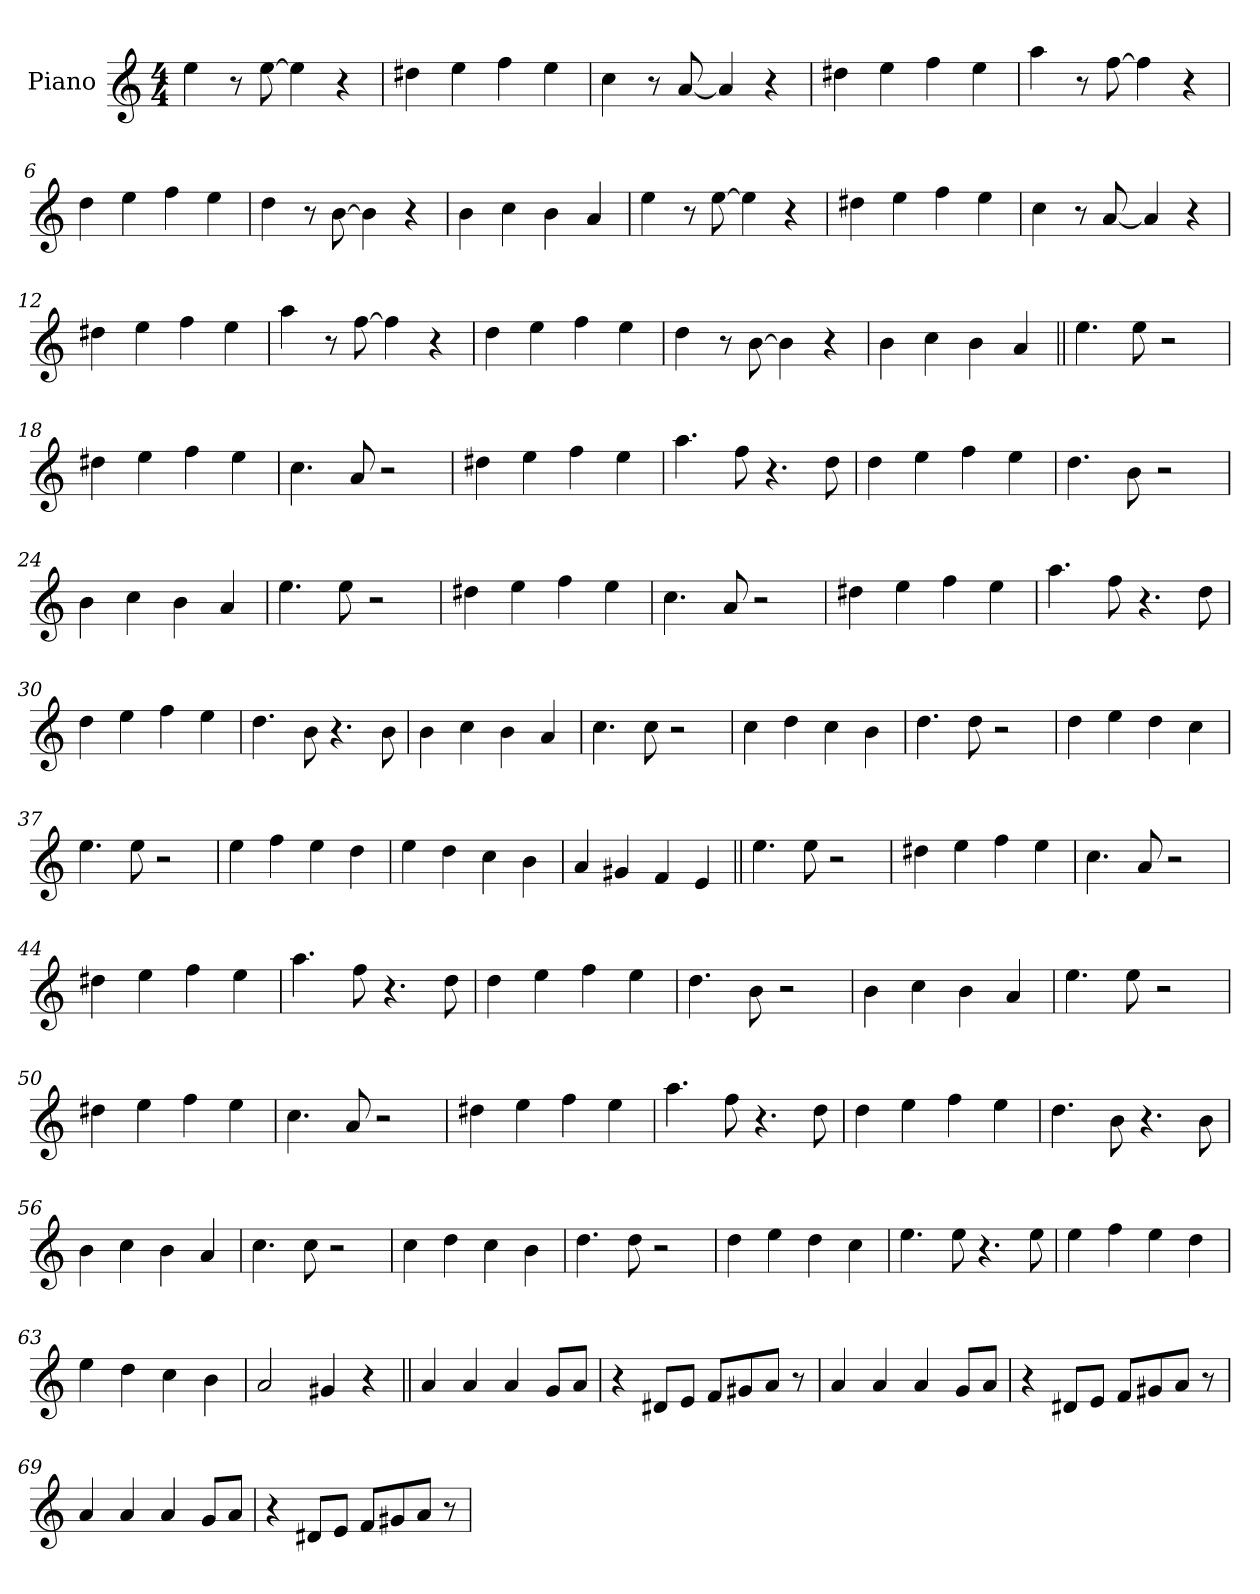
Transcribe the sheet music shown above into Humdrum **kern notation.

**kern
*part1
*staff1
*I"Piano
*I'Pno.
*clefG2
*k[]
*M4/4
*MM200
=1
4ee!
8r
[8ee!
4ee!]
4r
=2
4dd#X!
4ee!
4ff!
4ee!
=3
4cc!
8r
[8a!
4a!]
4r
=4
4dd#X!
4ee!
4ff!
4ee!
=5
4aa!
8r
[8ff!
4ff!]
4r
=6
4dd!
4ee!
4ff!
4ee!
=7
4dd!
8r
[8b!
4b!]
4r
=8
4b!
4cc!
4b!
4a!
=9
4ee!
8r
[8ee!
4ee!]
4r
=10
4dd#X!
4ee!
4ff!
4ee!
=11
4cc!
8r
[8a!
4a!]
4r
=12
4dd#X!
4ee!
4ff!
4ee!
=13
4aa!
8r
[8ff!
4ff!]
4r
=14
4dd!
4ee!
4ff!
4ee!
=15
4dd!
8r
[8b!
4b!]
4r
=16
4b!
4cc!
4b!
4a!
=17||
4.ee
8ee
2r
=18
4dd#X
4ee
4ff
4ee
=19
4.cc
8a
2r
=20
4dd#X
4ee
4ff
4ee
=21
4.aa
8ff
4.r
8dd
=22
4dd
4ee
4ff
4ee
=23
4.dd
8b
2r
=24
4b
4cc
4b
4a
=25
4.ee
8ee
2r
=26
4dd#X
4ee
4ff
4ee
=27
4.cc
8a
2r
=28
4dd#X
4ee
4ff
4ee
=29
4.aa
8ff
4.r
8dd
=30
4dd
4ee
4ff
4ee
=31
4.dd
8b
4.r
8b
=32
4b
4cc
4b
4a
=33
4.cc
8cc
2r
=34
4cc
4dd
4cc
4b
=35
4.dd
8dd
2r
=36
4dd
4ee
4dd
4cc
=37
4.ee
8ee
2r
=38
4ee
4ff
4ee
4dd
=39
4ee
4dd
4cc
4b
=40
4a
4g#X
4f
4e
=41||
4.ee
8ee
2r
=42
4dd#X
4ee
4ff
4ee
=43
4.cc
8a
2r
=44
4dd#X
4ee
4ff
4ee
=45
4.aa
8ff
4.r
8dd
=46
4dd
4ee
4ff
4ee
=47
4.dd
8b
2r
=48
4b
4cc
4b
4a
=49
4.ee
8ee
2r
=50
4dd#X
4ee
4ff
4ee
=51
4.cc
8a
2r
=52
4dd#X
4ee
4ff
4ee
=53
4.aa
8ff
4.r
8dd
=54
4dd
4ee
4ff
4ee
=55
4.dd
8b
4.r
8b
=56
4b
4cc
4b
4a
=57
4.cc
8cc
2r
=58
4cc
4dd
4cc
4b
=59
4.dd
8dd
2r
=60
4dd
4ee
4dd
4cc
=61
4.ee
8ee
4.r
8ee
=62
4ee
4ff
4ee
4dd
=63
4ee
4dd
4cc
4b
=64
2a
4g#X
4r
=65||
4a
4a
4a
8gL
8aJ
=66
4r
8d#X!L
8e!J
8f!L
8g#X!
8a!J
8r
=67
4a
4a
4a
8gL
8aJ
=68
4r
8d#X!L
8e!J
8f!L
8g#X!
8a!J
8r
=69
4a
4a
4a
8gL
8aJ
=70
4r
8d#X!L
8e!J
8f!L
8g#X!
8a!J
8r
=
*-
